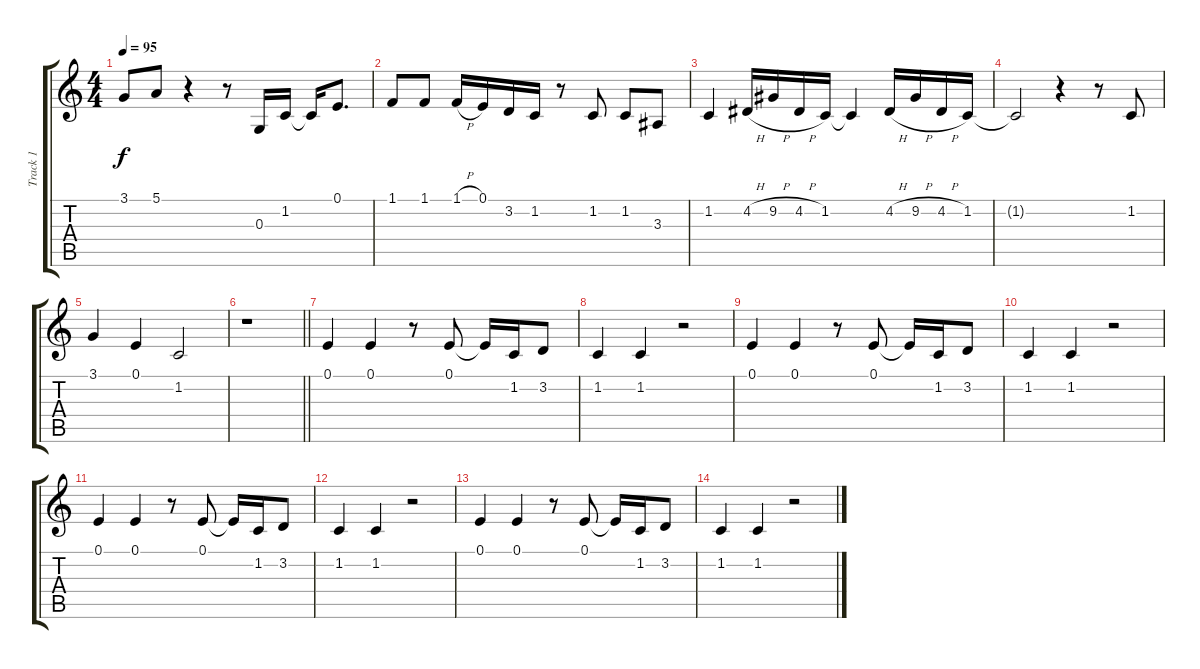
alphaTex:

\track ("Track 1" "Track 1") {instrument tenorsax}
\staff {score tabs}
\tuning (E4 B3 G3 D3 A2 E2) {hide}
\ts (4 4)
\tempo 95
\clef g2
\ks c
3.1{t}.8{dy f} 5.1.8 r.4 r.8 0.3.16 1.2.16 1.2{t}.16 0.1.8{d} |
1.1.8 1.1.8 1.1{h}.16 0.1.16 3.2.16 1.2.16 r.8 1.2.8 1.2.8 3.3.8 |
1.2.4 4.2{h}.16 9.2{h}.16 4.2{h}.16 1.2.16 1.2{t}.4 4.2{h}.16 9.2{h}.16 4.2{h}.16 1.2.16 |
1.2{t}.2 r.4 r.8 1.2.8 |
3.1.4 0.1.4 1.2.2 |
\barLineRight lightlight
r.1 |
0.1.4 0.1.4 r.8 0.1.8 0.1{t}.16 1.2.16 3.2.8 |
1.2.4 1.2.4 r.2 |
0.1.4 0.1.4 r.8 0.1.8 0.1{t}.16 1.2.16 3.2.8 |
1.2.4 1.2.4 r.2 |
0.1.4 0.1.4 r.8 0.1.8 0.1{t}.16 1.2.16 3.2.8 |
1.2.4{volume 0} 1.2.4 r.2 |
0.1.4 0.1.4 r.8 0.1.8 0.1{t}.16 1.2.16 3.2.8 |
1.2.4 1.2.4 r.2
